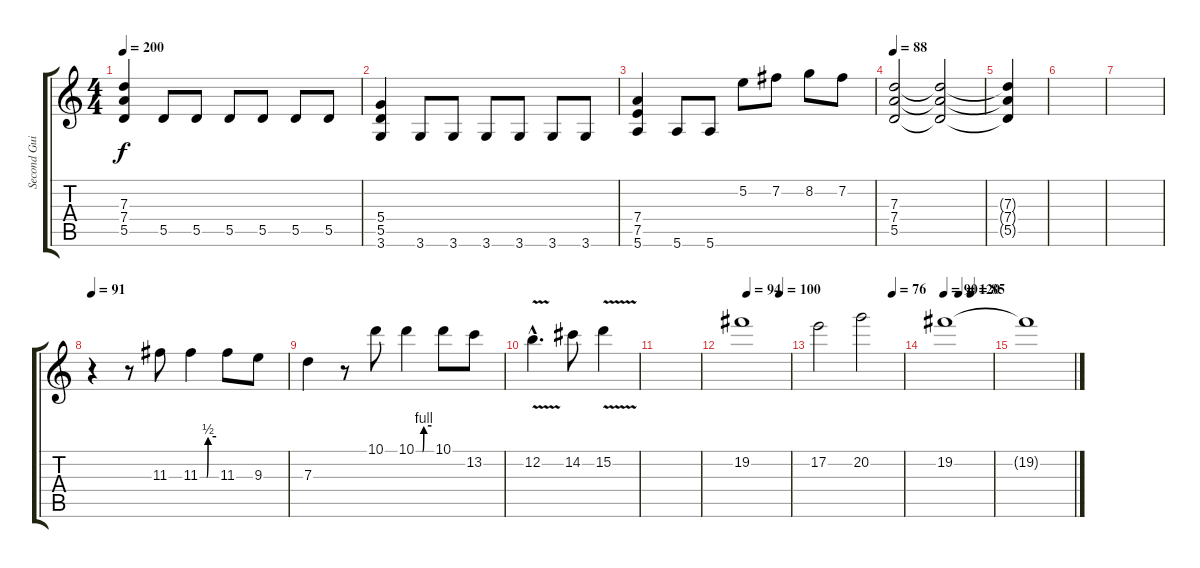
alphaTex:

\track ("Second Guitar" "Second Gui") {instrument overdrivenguitar}
\staff {score tabs}
\tuning (E4 B3 G3 D3 A2 E2) {hide}
\ts (4 4)
\tempo 200
\clef g2
\ks c
(7.3 7.4 5.5).4{dy f} 5.5.8 5.5.8 5.5.8 5.5.8 5.5.8 5.5.8 |
(5.4 5.5 3.6).4 3.6.8 3.6.8 3.6.8 3.6.8 3.6.8 3.6.8 |
(7.4 7.5 5.6).4 5.6.8 5.6.8 5.2.8 7.2.8 8.2.8 7.2.8 |
\tempo 88
(7.3 7.4 5.5).2{volume 10} (7.3{t} 7.4{t} 5.5{t}).2 |
(7.3{t} 7.4{t} 5.5{t}).4 |
|
|
\tempo 91
r.4{volume 12} r.8 11.3.8 11.3{be (custom 0 0 25 0 30 2 60 2)}.4 11.3.8 9.3.8 |
7.3.4 r.8 10.1.8 10.1{be (custom 0 0 18 0 25 0 30 4 60 4)}.4 10.1.8 13.2.8 |
12.2{v hac}.4{d} 14.2.8 15.2{v}.4 |
|
\tempo (94 0.125)
\tempo (100 0.7916666666666666)
19.2.1{volume 11 instrument synthstrings1} |
\tempo (76 0.875)
17.2.2 20.2.2 |
\tempo 90
\tempo (120 0.3125)
\tempo (85 0.5625)
19.2.1 |
19.2{t}.1
